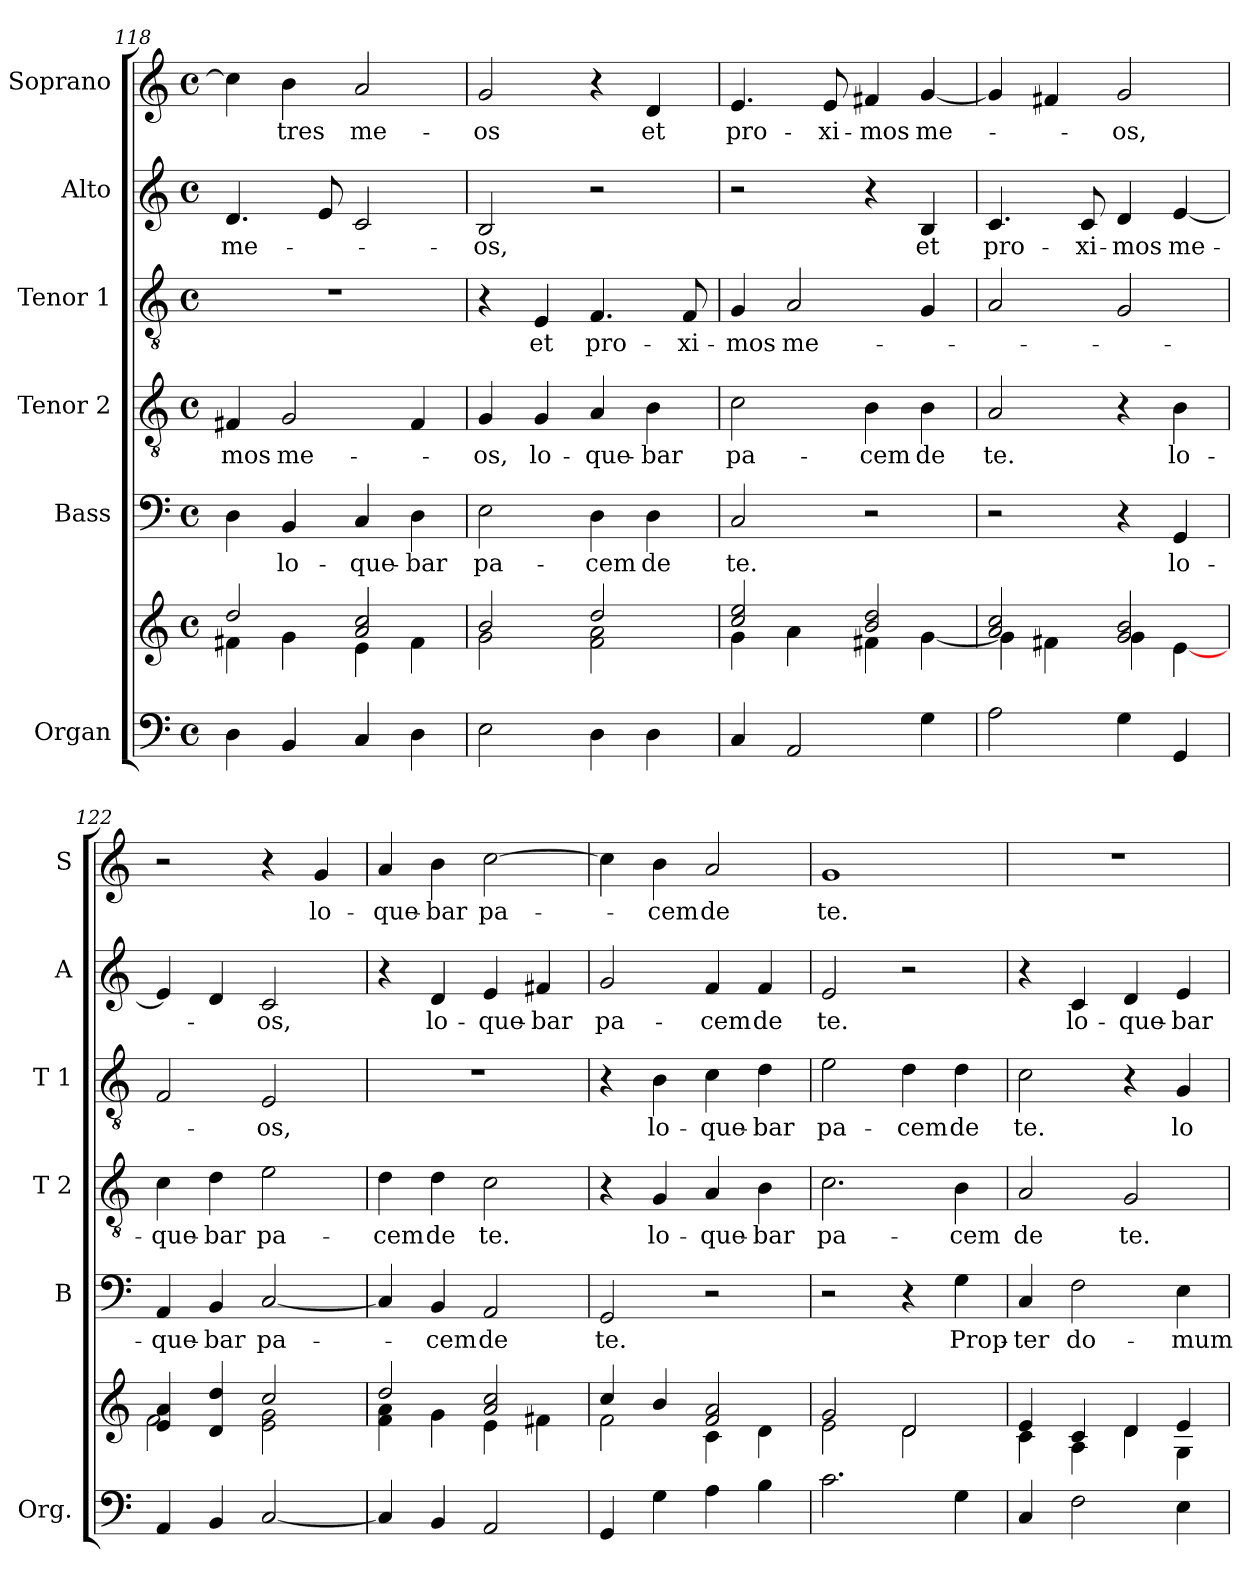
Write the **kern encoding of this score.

**kern	**kern	**kern	**text	**kern	**text	**kern	**text	**kern	**text	**kern	**text
*part6	*part6	*part5	*part5	*part4	*part4	*part3	*part3	*part2	*part2	*part1	*part1
*staff7	*staff6	*staff5	*staff5	*staff4	*staff4	*staff3	*staff3	*staff2	*staff2	*staff1	*staff1
*I"Organ	*	*I"Bass	*	*I"Tenor 2	*	*I"Tenor 1	*	*I"Alto	*	*I"Soprano	*
*I'Org.	*	*I'B	*	*I'T 2	*	*I'T 1	*	*I'A	*	*I'S	*
*clefF4	*clefG2	*clefF4	*	*clefGv2	*	*clefGv2	*	*clefG2	*	*clefG2	*
*k[]	*k[]	*k[]	*	*k[]	*	*k[]	*	*k[]	*	*k[]	*
*C:	*C:	*C:	*	*C:	*	*C:	*	*C:	*	*C:	*
*M4/4	*M4/4	*M4/4	*	*M4/4	*	*M4/4	*	*M4/4	*	*M4/4	*
*met(c)	*met(c)	*met(c)	*	*met(c)	*	*met(c)	*	*met(c)	*	*met(c)	*
=118	=118	=118	=118	=118	=118	=118	=118	=118	=118	=118	=118
*	*^	*	*	*	*	*	*	*	*	*	*
!	!	!	!	!	!	!LO:LY:b	!	!	!	!LO:LY:b	!	!
4D\	2dd!/	4f#X!\	4D\	.	4F#X/	-mos	1r	.	4.d/	me-	4cc\]	.
!	!	!	!	!LO:LY:b	!	!LO:LY:b	!	!	!	!	!	!LO:LY:b
4BB/	.	4g!\	4BB/	lo-	2G/	me-	.	.	.	.	4b\	-tres
.	.	.	.	.	.	.	.	.	8e/	.	.	.
!	!	!	!	!LO:LY:b	!	!	!	!	!	!	!	!LO:LY:b
4C/	2a!/ 2cc!/	4e!\	4C/	-que-	.	.	.	.	2c/	.	2a/	me-
!	!	!	!	!LO:LY:b	!	!	!	!	!	!	!	!
4D\	.	4f#!\	4D\	-bar	4F#/	.	.	.	.	.	.	.
=119	=119	=119	=119	=119	=119	=119	=119	=119	=119	=119	=119	=119
!	!	!	!	!LO:LY:b	!	!LO:LY:b	!	!	!	!LO:LY:b	!	!LO:LY:b
2E\	2b!/	2g!\	2E\	pa-	4G/	-os,	4r	.	2B/	-os,	2g/	-os
!	!	!	!	!	!	!LO:LY:b	!	!LO:LY:b	!	!	!	!
.	.	.	.	.	4G/	lo-	4E/	et	.	.	.	.
!	!	!	!	!LO:LY:b	!	!LO:LY:b	!	!LO:LY:b	!	!	!	!
4D\	2dd!/	2f!\ 2a!\	4D\	-cem	4A/	-que-	4.F/	pro-	2r	.	4r	.
!	!	!	!	!LO:LY:b	!	!LO:LY:b	!	!	!	!	!	!LO:LY:b
4D\	.	.	4D\	de	4B\	-bar	.	.	.	.	4d/	et
!	!	!	!	!	!	!	!	!LO:LY:b	!	!	!	!
.	.	.	.	.	.	.	8F/	-xi-	.	.	.	.
=120	=120	=120	=120	=120	=120	=120	=120	=120	=120	=120	=120	=120
!	!	!	!	!LO:LY:b	!	!LO:LY:b	!	!LO:LY:b	!	!	!	!LO:LY:b
4C/	2cc!/ 2ee!/	4g!\	2C/	te.	2c\	pa-	4G/	-mos	2r	.	4.e/	pro-
!	!	!	!	!	!	!	!	!LO:LY:b	!	!	!	!
2AA/	.	4a!\	.	.	.	.	2A/	me-	.	.	.	.
!	!	!	!	!	!	!	!	!	!	!	!	!LO:LY:b
.	.	.	.	.	.	.	.	.	.	.	8e/	-xi-
!	!	!	!	!	!	!LO:LY:b	!	!	!	!	!	!LO:LY:b
.	2b!/ 2dd!/	4f#X!\	2r	.	4B\	-cem	.	.	4r	.	4f#X/	-mos
!	!	!	!	!	!	!LO:LY:b	!	!	!	!LO:LY:b	!	!LO:LY:b
4G\	.	[<4g!\	.	.	4B\	de	4G/	.	4B/	et	[4g/	me-
!!LO:PB:g=z
=121	=121	=121	=121	=121	=121	=121	=121	=121	=121	=121	=121	=121
!	!	!	!	!	!	!LO:LY:b	!	!	!	!LO:LY:b	!	!
2A\	2a!/ 2cc!/	4g!\]	2r	.	2A/	te.	2A/	.	4.c/	pro-	4g/]	.
.	.	4f#X!\	.	.	.	.	.	.	.	.	4f#X/	.
!	!	!	!	!	!	!	!	!	!	!LO:LY:b	!	!
.	.	.	.	.	.	.	.	.	8c/	-xi-	.	.
!	!	!	!	!	!	!	!	!	!	!LO:LY:b	!	!LO:LY:b
4G\	2g!/ 2b!/	4g!\	4r	.	4r	.	2G/	.	4d/	-mos	2g/	-os,
!	!	!	!	!LO:LY:b	!	!LO:LY:b	!	!	!	!LO:LY:b	!	!
4GG/	.	[<4e!\	4GG/	lo-	4B\	lo-	.	.	[4e/	me-	.	.
=122	=122	=122	=122	=122	=122	=122	=122	=122	=122	=122	=122	=122
!	!	!	!	!LO:LY:b	!	!LO:LY:b	!	!	!	!	!	!
4AA/	4e!/ 4a!/	2f!\	4AA/	-que-	4c\	-que-	2F/	.	4e/]	.	2r	.
!	!	!	!	!LO:LY:b	!	!LO:LY:b	!	!	!	!	!	!
4BB/	4d!/ 4dd!/	.	4BB/	-bar	4d\	-bar	.	.	4d/	.	.	.
!	!	!	!	!LO:LY:b	!	!LO:LY:b	!	!LO:LY:b	!	!LO:LY:b	!	!
[2C/	2cc!/	2e!\ 2g!\	[2C/	pa-	2e\	pa-	2E/	-os,	2c/	-os,	4r	.
!	!	!	!	!	!	!	!	!	!	!	!	!LO:LY:b
.	.	.	.	.	.	.	.	.	.	.	4g/	lo-
=123	=123	=123	=123	=123	=123	=123	=123	=123	=123	=123	=123	=123
!	!	!	!	!	!	!LO:LY:b	!	!	!	!	!	!LO:LY:b
4C/]	2dd!/	4f!\ 4a!\	4C/]	.	4d\	-cem	1r	.	4r	.	4a/	-que-
!	!	!	!	!LO:LY:b	!	!LO:LY:b	!	!	!	!LO:LY:b	!	!LO:LY:b
4BB/	.	4g!\	4BB/	-cem	4d\	de	.	.	4d/	lo-	4b\	-bar
!	!	!	!	!LO:LY:b	!	!LO:LY:b	!	!	!	!LO:LY:b	!	!LO:LY:b
2AA/	2a!/ 2cc!/	4e!\	2AA/	de	2c\	te.	.	.	4e/	-que-	[2cc\	pa-
!	!	!	!	!	!	!	!	!	!	!LO:LY:b	!	!
.	.	4f#X!\	.	.	.	.	.	.	4f#X/	-bar	.	.
=124	=124	=124	=124	=124	=124	=124	=124	=124	=124	=124	=124	=124
!	!	!	!	!LO:LY:b	!	!	!	!	!	!LO:LY:b	!	!
4GG/	4cc!/	2f!\	2GG/	te.	4r	.	4r	.	2g/	pa-	4cc\]	.
!	!	!	!	!	!	!LO:LY:b	!	!LO:LY:b	!	!	!	!LO:LY:b
4G\	4b!/	.	.	.	4G/	lo-	4B\	lo-	.	.	4b\	-cem
!	!	!	!	!	!	!LO:LY:b	!	!LO:LY:b	!	!LO:LY:b	!	!LO:LY:b
4A\	2f!/ 2a!/	4c!\	2r	.	4A/	-que-	4c\	-que-	4f/	-cem	2a/	de
!	!	!	!	!	!	!LO:LY:b	!	!LO:LY:b	!	!LO:LY:b	!	!
4B\	.	4d!\	.	.	4B\	-bar	4d\	-bar	4f/	de	.	.
=125	=125	=125	=125	=125	=125	=125	=125	=125	=125	=125	=125	=125
!	!	!	!	!	!	!LO:LY:b	!	!LO:LY:b	!	!LO:LY:b	!	!LO:LY:b
2.c\	2g!/	2e!\	2r	.	2.c\	pa-	2e\	pa-	2e/	te.	1g	te.
!	!	!	!	!	!	!	!	!LO:LY:b	!	!	!	!
.	2d!/	2d!\	4r	.	.	.	4d\	-cem	2r	.	.	.
!	!	!	!	!LO:LY:b	!	!LO:LY:b	!	!LO:LY:b	!	!	!	!
4G\	.	.	4G\	Prop-	4B\	-cem	4d\	de	.	.	.	.
=126	=126	=126	=126	=126	=126	=126	=126	=126	=126	=126	=126	=126
!	!	!	!	!LO:LY:b	!	!LO:LY:b	!	!LO:LY:b	!	!	!	!
4C/	4e!/	4c!\	4C/	-ter	2A/	de	2c\	te.	4r	.	1r	.
!	!	!	!	!LO:LY:b	!	!	!	!	!	!LO:LY:b	!	!
2F\	4c!/	4A!\	2F\	do-	.	.	.	.	4c/	lo-	.	.
!	!	!	!	!	!	!LO:LY:b	!	!	!	!LO:LY:b	!	!
.	4d!/	4d!\	.	.	2G/	te.	4r	.	4d/	-que-	.	.
!	!	!	!	!LO:LY:b	!	!	!	!LO:LY:b	!	!LO:LY:b	!	!
4E\	4e!/	4G!\	4E\	-mum	.	.	4G/	lo-	4e/	-bar	.	.
*	*v	*v	*	*	*	*	*	*	*	*	*	*
=	=	=	=	=	=	=	=	=	=	=	=
*-	*-	*-	*-	*-	*-	*-	*-	*-	*-	*-	*-
